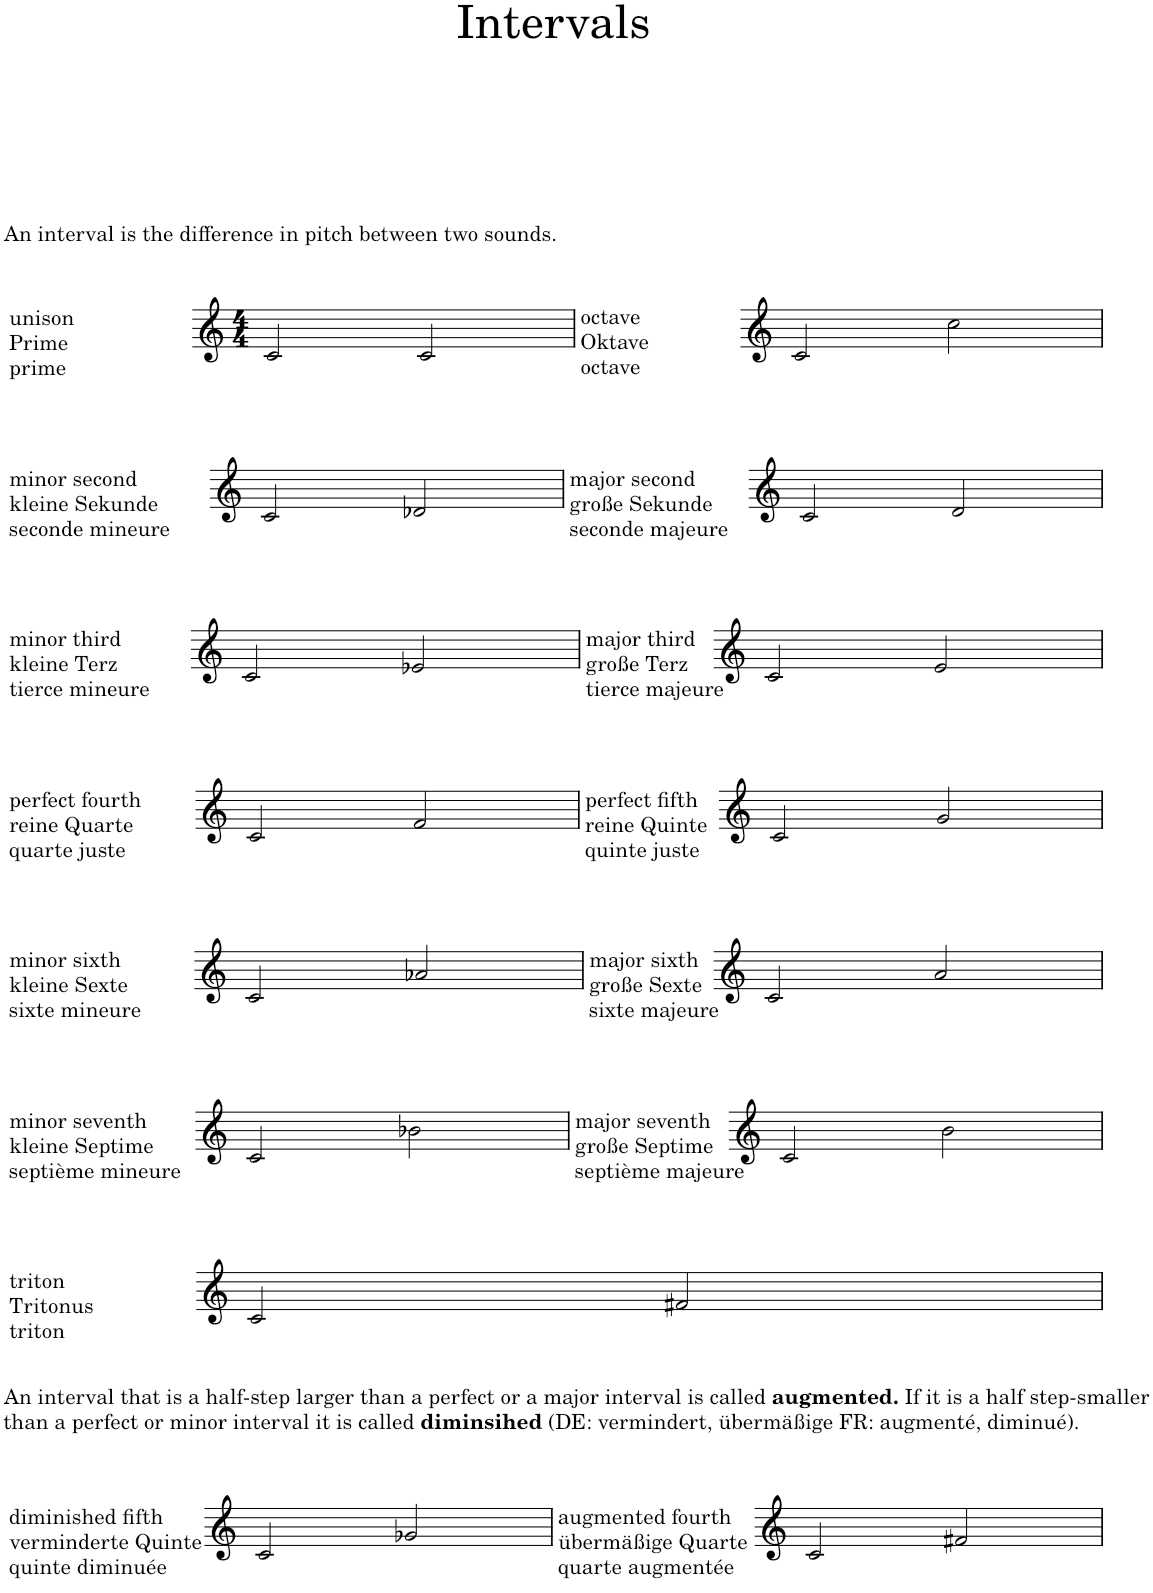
**kern
*part1
*staff1
*I"Piano
*I'Pno.
*clefG2
*k[]
*M4/4
=1
!LO:TX:a:t=An interval is the difference in pitch between two sounds.
2c/
2c/
=2
2c/
2cc\
!!LO:LB:g=z
=3
2c/
2d-X/
=4
2c/
2d/
!!LO:LB:g=z
=5
2c/
2e-X/
=6
2c/
2e/
!!LO:LB:g=z
=7
2c/
2f/
=8
2c/
2g/
!!LO:LB:g=z
=9
2c/
2a-X/
=10
2c/
2a/
!!LO:LB:g=z
=11
2c/
2b-X\
=12
2c/
2b\
!!LO:LB:g=z
=13
2c/
2f#X/
!!LO:LB:g=z
=14
!LO:TX:a:t=An interval that is a half-step larger than a perfect or a major interval is called
!LO:TX:a:B:t=augmented.
!LO:TX:a:t=If it is a half step-smaller
!LO:TX:a:t=than a perfect or minor interval it is called
!LO:TX:a:B:t=diminsihed
!LO:TX:a:t=(DE&colon; vermindert, übermäßige FR&colon; augmenté, diminué).
2c/
2g-X/
=15
2c/
2f#X/
=
*-
